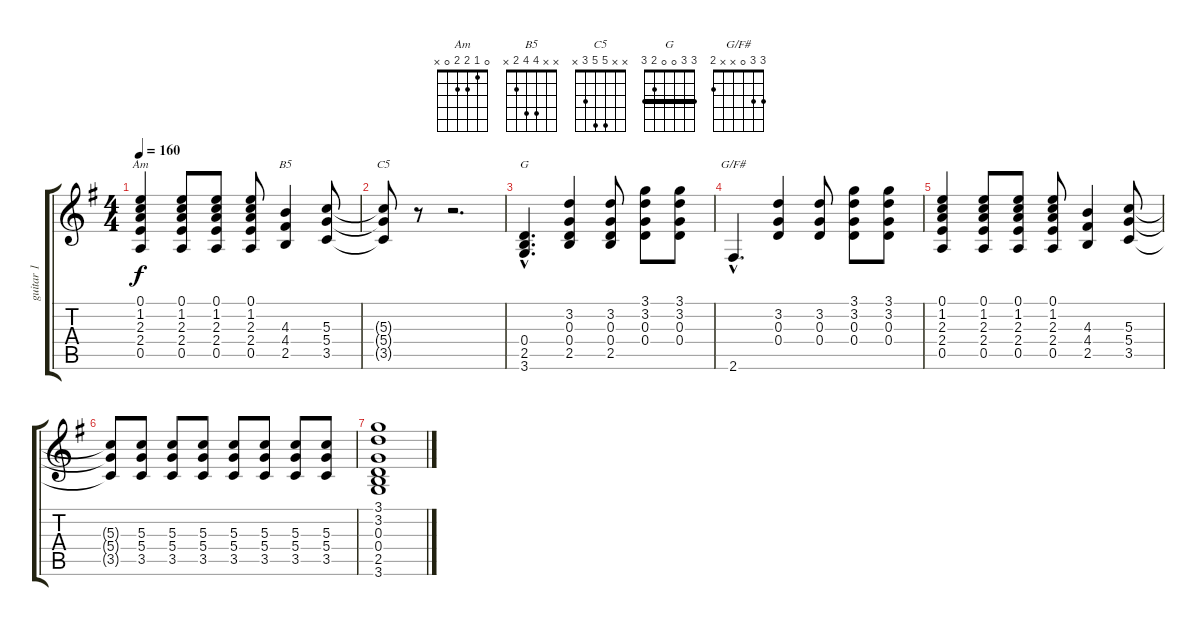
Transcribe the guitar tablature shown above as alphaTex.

\track ("guitar 1" "guitar 1") {instrument acousticguitarsteel}
\staff {score tabs}
\tuning (E4 B3 G3 D3 A2 E2) {hide}
\chord ("Am" 0 1 2 2 0 x)
\chord ("B5" x x 4 4 2 x)
\chord ("C5" x x 5 5 3 x)
\chord ("G" 3 3 0 0 2 3) {barre 3}
\chord ("G/F#" 3 3 0 x x 2)
\ts (4 4)
\tempo 160
\clef g2
\ks g
(0.1 1.2 2.3 2.4 0.5).4{ch "Am" dy f} (0.1 1.2 2.3 2.4 0.5).8 (0.1 1.2 2.3 2.4 0.5).8 (0.1 1.2 2.3 2.4 0.5).8 (4.3 4.4 2.5).4{ch "B5"} (5.3 5.4 3.5).8 |
(5.3{t} 5.4{t} 3.5{t}).8{ch "C5"} r.8 r.2{d} |
(0.4{hac} 2.5{hac} 3.6{hac}).4{d ch "G"} (3.2 0.3 0.4 2.5).4 (3.2 0.3 0.4 2.5).8 (3.1 3.2 0.3 0.4).8 (3.1 3.2 0.3 0.4).8 |
2.6{hac}.4{d ch "G/F#"} (3.2 0.3 0.4).4 (3.2 0.3 0.4).8 (3.1 3.2 0.3 0.4).8 (3.1 3.2 0.3 0.4).8 |
(0.1 1.2 2.3 2.4 0.5).4 (0.1 1.2 2.3 2.4 0.5).8 (0.1 1.2 2.3 2.4 0.5).8 (0.1 1.2 2.3 2.4 0.5).8 (4.3 4.4 2.5).4 (5.3 5.4 3.5).8 |
(5.3{t} 5.4{t} 3.5{t}).8 (5.3 5.4 3.5).8 (5.3 5.4 3.5).8 (5.3 5.4 3.5).8 (5.3 5.4 3.5).8 (5.3 5.4 3.5).8 (5.3 5.4 3.5).8 (5.3 5.4 3.5).8 |
(3.1 3.2 0.3 0.4 2.5 3.6).1
